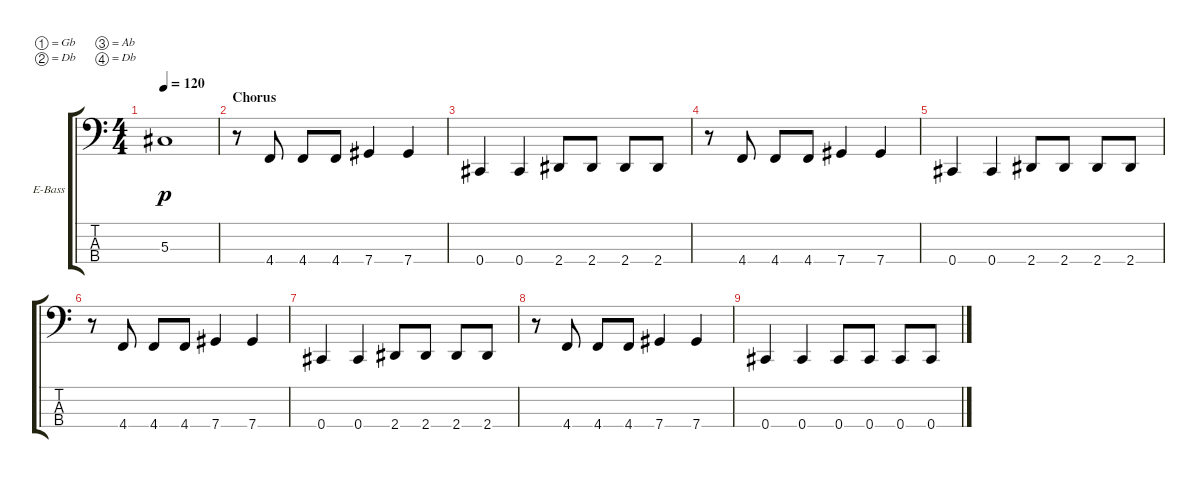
\defaultSystemsLayout 4
\bracketExtendMode groupsimilarinstruments
\firstSystemTrackNameOrientation horizontal
\otherSystemsTrackNameOrientation horizontal
\track ("Electric Bass" "E-Bass") {instrument electricbassfinger}
\staff {score tabs}
\tuning (Gb2 Db2 Ab1 Db1)
\ts (4 4)
\tempo 120
\clef f4
\ks c
5.3{t}.1{dy p} |
\section ("" "Chorus")
r.8 4.4.8 4.4.8 4.4.8 7.4.4 7.4.4 |
0.4.4 0.4.4 2.4.8 2.4.8 2.4.8 2.4.8 |
r.8 4.4.8 4.4.8 4.4.8 7.4.4 7.4.4 |
0.4.4 0.4.4 2.4.8 2.4.8 2.4.8 2.4.8 |
r.8 4.4.8 4.4.8 4.4.8 7.4.4 7.4.4 |
0.4.4 0.4.4 2.4.8 2.4.8 2.4.8 2.4.8 |
r.8 4.4.8 4.4.8 4.4.8 7.4.4 7.4.4 |
0.4.4 0.4.4 0.4.8 0.4.8 0.4.8 0.4.8
